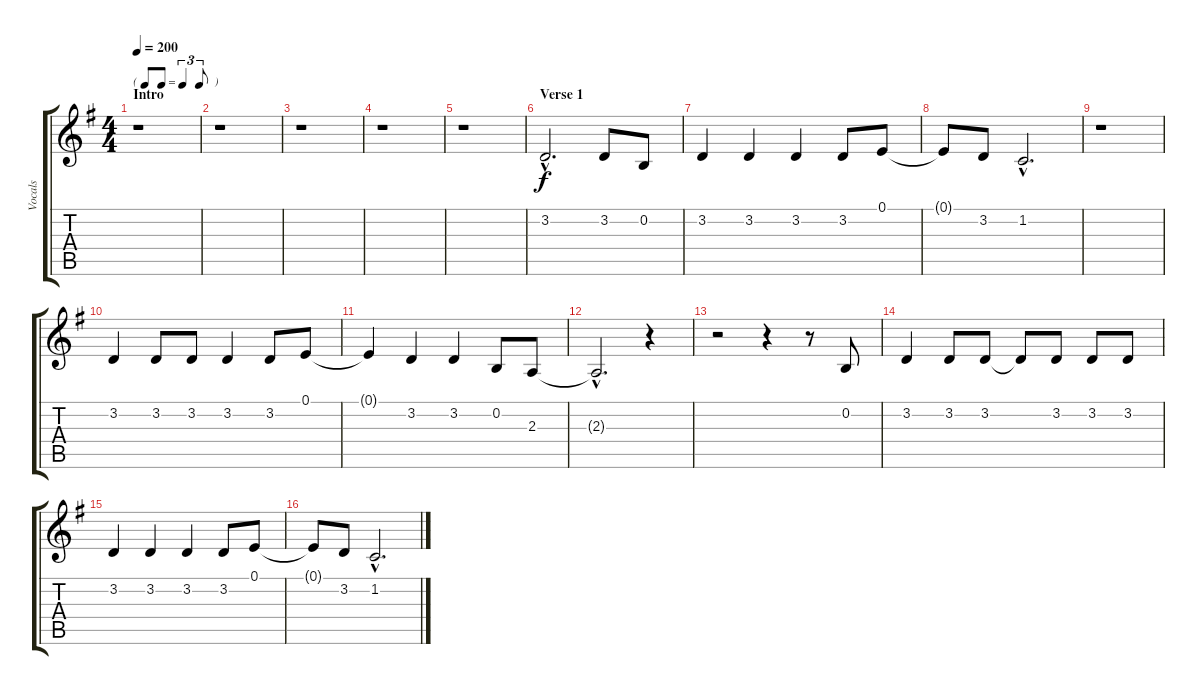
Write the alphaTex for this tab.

\track ("Vocals" "Vocals") {instrument electricgrandpiano}
\staff {score tabs}
\tuning (E4 B3 G3 D3 A2 E2) {hide}
\ts (4 4)
\tf triplet8th
\section ("" "Intro")
\tempo 200
\clef g2
\ks g
r.1{dy f instrument electricgrandpiano} |
r.1 |
r.1 |
r.1 |
r.1 |
\section ("" "Verse 1")
3.2{hac}.2{d} 3.2.8 0.2.8 |
3.2.4 3.2.4 3.2.4 3.2.8 0.1.8 |
0.1{t}.8 3.2.8 1.2{hac}.2{d} |
r.1 |
3.2.4 3.2.8 3.2.8 3.2.4 3.2.8 0.1.8 |
0.1{t}.4 3.2.4 3.2.4 0.2.8 2.3.8 |
2.3{hac t}.2{d} r.4 |
r.2 r.4 r.8 0.2.8 |
3.2.4 3.2.8 3.2.8 3.2{t}.8 3.2.8 3.2.8 3.2.8 |
3.2.4 3.2.4 3.2.4 3.2.8 0.1.8 |
0.1{t}.8 3.2.8 1.2{hac}.2{d}
